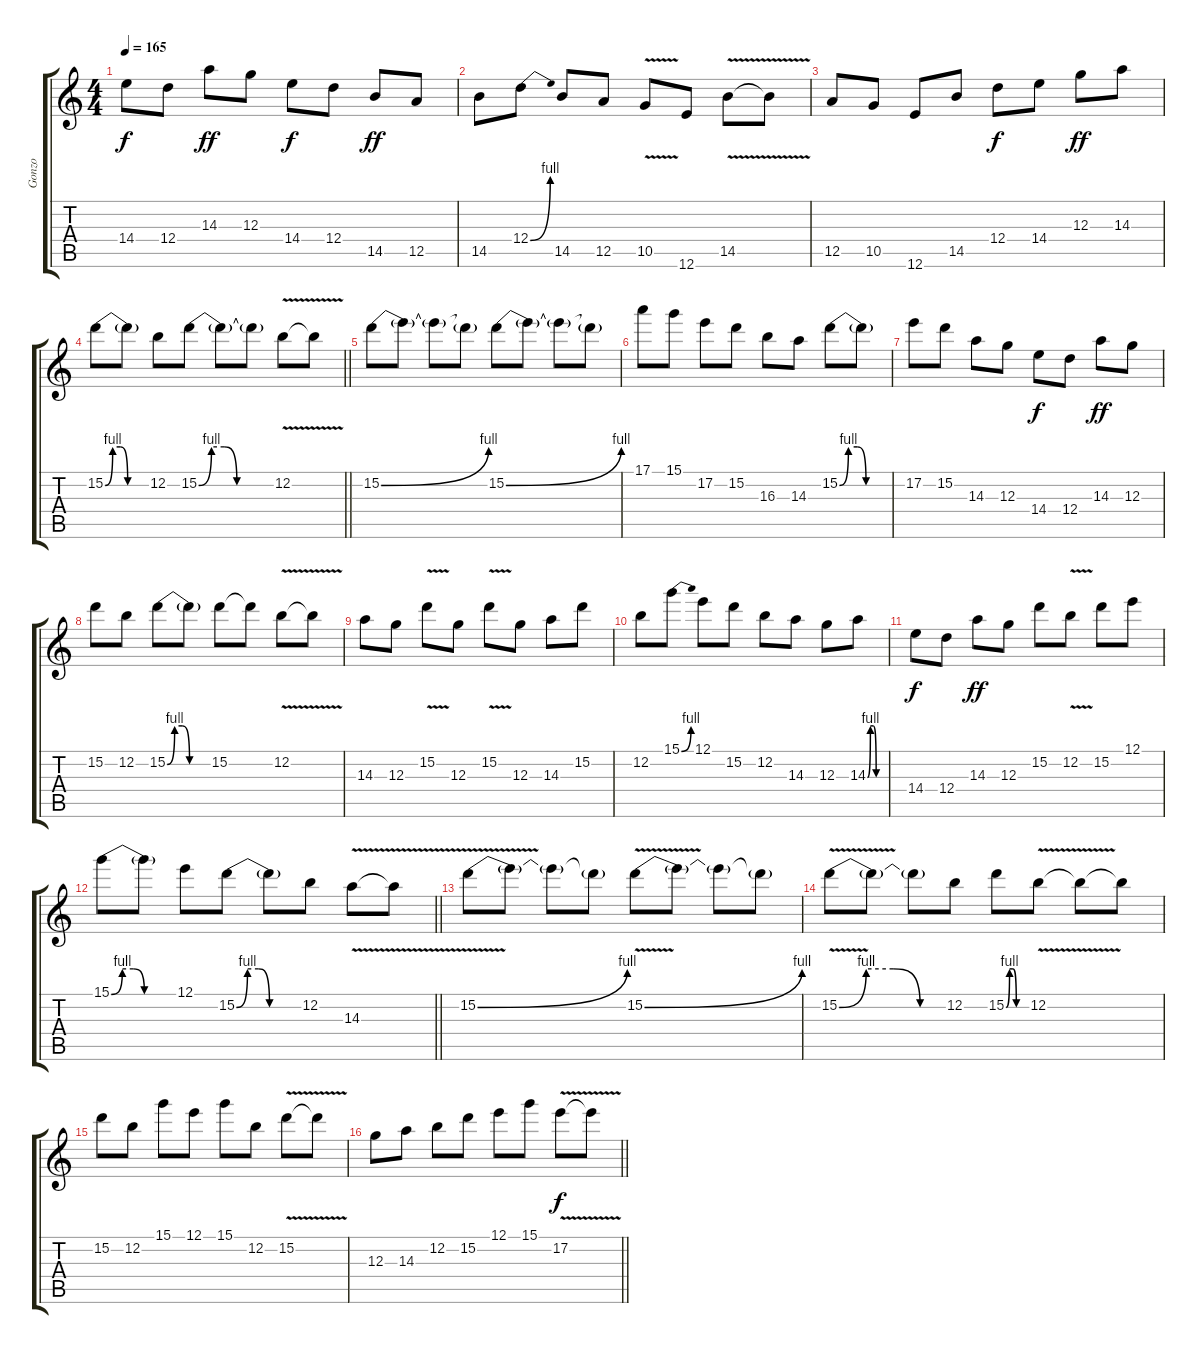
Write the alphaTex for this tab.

\track ("Gonzo" "Gonzo") {instrument overdrivenguitar}
\staff {score tabs}
\tuning (E4 B3 G3 D3 A2 E2) {hide}
\ts (4 4)
\tempo 165
\clef g2
\ks c
14.4.8{dy f} 12.4.8 14.3.8{dy ff} 12.3.8 14.4.8{dy f} 12.4.8 14.5.8{dy ff} 12.5.8 |
14.5.8 12.4{be (bend 0 0 60 4)}.8 14.5.8 12.5.8 10.5{v}.8 12.6.8 14.5{v}.8 14.5{t}.8 |
12.5.8 10.5.8 12.6.8 14.5.8 12.4.8{dy f} 14.4.8 12.3.8{dy ff} 14.3.8 |
\barLineRight lightlight
15.2{be (custom 0 0 10 4 20 4 30 0 60 0)}.8 15.2{t}.8 12.2.8 15.2{be (custom 0 0 10 4 20 4 30 0 60 0)}.8 15.2{t}.8 15.2{t}.8 12.2{v}.8 12.2{t}.8 |
15.2{be (bend 0 0 60 4)}.8 15.2{t}.8 15.2{t}.8 15.2{t}.8 15.2{be (bend 0 0 60 4)}.8 15.2{t}.8 15.2{t}.8 15.2{t}.8 |
17.1.8 15.1.8 17.2.8 15.2.8 16.3.8 14.3.8 15.2{be (custom 0 0 10 4 20 4 30 0 60 0)}.8 15.2{t}.8 |
17.2.8 15.2.8 14.3.8 12.3.8 14.4.8{dy f} 12.4.8 14.3.8{dy ff} 12.3.8 |
15.2.8 12.2.8 15.2{be (custom 0 0 10 4 20 4 30 0 60 0)}.8 15.2{t}.8 15.2.8 15.2{t}.8 12.2{v}.8 12.2{t}.8 |
14.3.8 12.3.8 15.2{v}.8 12.3.8 15.2{v}.8 12.3.8 14.3.8 15.2.8 |
12.2.8 15.1{be (bend 0 0 60 4)}.8 12.1.8 15.2.8 12.2.8 14.3.8 12.3.8 14.3{be (custom 0 0 10 4 20 4 30 0 60 0)}.8 |
14.4.8{dy f} 12.4.8 14.3.8{dy ff} 12.3.8 15.2.8 12.2{v}.8 15.2.8 12.1.8 |
\barLineRight lightlight
15.1{be (custom 0 0 10 4 20 4 30 0 60 0)}.8 15.1{t}.8 12.1.8 15.2{be (custom 0 0 10 4 20 4 30 0 60 0)}.8 15.2{t}.8 12.2.8 14.3{v}.8 14.3{t}.8 |
15.2{be (bend 0 0 60 4) v}.8 15.2{t}.8 15.2{t}.8 15.2{t}.8 15.2{be (bend 0 0 60 4) v}.8 15.2{t}.8 15.2{t}.8 15.2{t}.8 |
15.2{be (custom 0 0 15 4 30 4 45 0 60 0) v}.8 15.2{t}.8 15.2{t}.8 12.2.8 15.2{be (custom 0 0 10 4 20 4 30 0 60 0)}.8 12.2{v}.8 12.2{t}.8 12.2{t}.8 |
15.2.8 12.2.8 15.1.8 12.1.8 15.1.8 12.2.8 15.2{v}.8 15.2{t}.8 |
\barLineRight lightlight
12.3.8 14.3.8 12.2.8 15.2.8 12.1.8 15.1.8 17.2{v}.8{dy f} 17.2{t}.8
